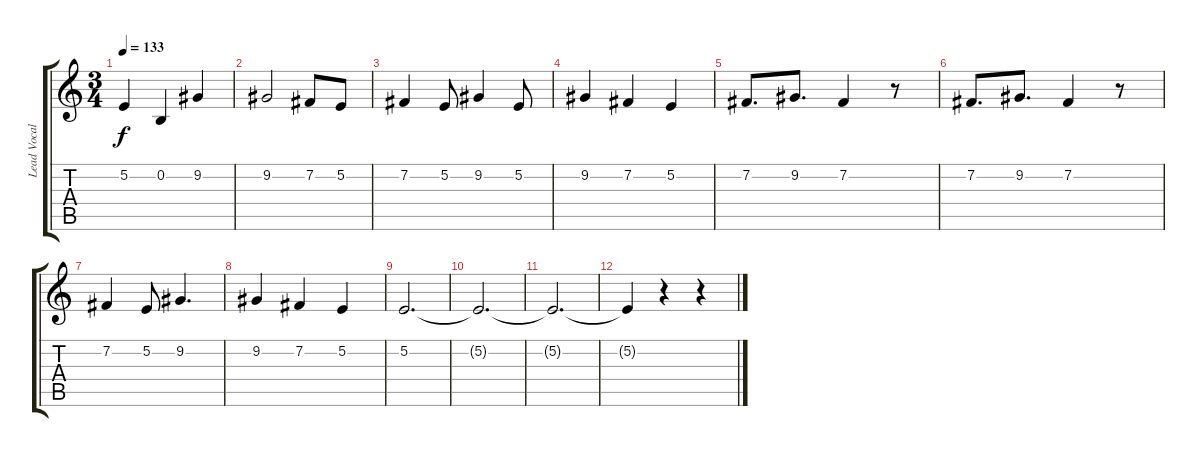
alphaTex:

\track ("Lead Vocals" "Lead Vocal") {instrument tenorsax}
\staff {score tabs}
\tuning (E4 B3 G3 D3 A2 E2) {hide}
\ts (3 4)
\tempo 133
\clef g2
\ks c
5.2.4{dy f} 0.2.4 9.2.4 |
9.2.2 7.2.8 5.2.8 |
7.2.4 5.2.8 9.2.4 5.2.8 |
9.2.4 7.2.4 5.2.4 |
7.2.8{d} 9.2.8{d} 7.2.4 r.8 |
7.2.8{d} 9.2.8{d} 7.2.4 r.8 |
7.2.4 5.2.8 9.2.4{d} |
9.2.4 7.2.4 5.2.4 |
5.2.2{d} |
5.2{t}.2{d} |
5.2{t}.2{d} |
5.2{t}.4 r.4 r.4
